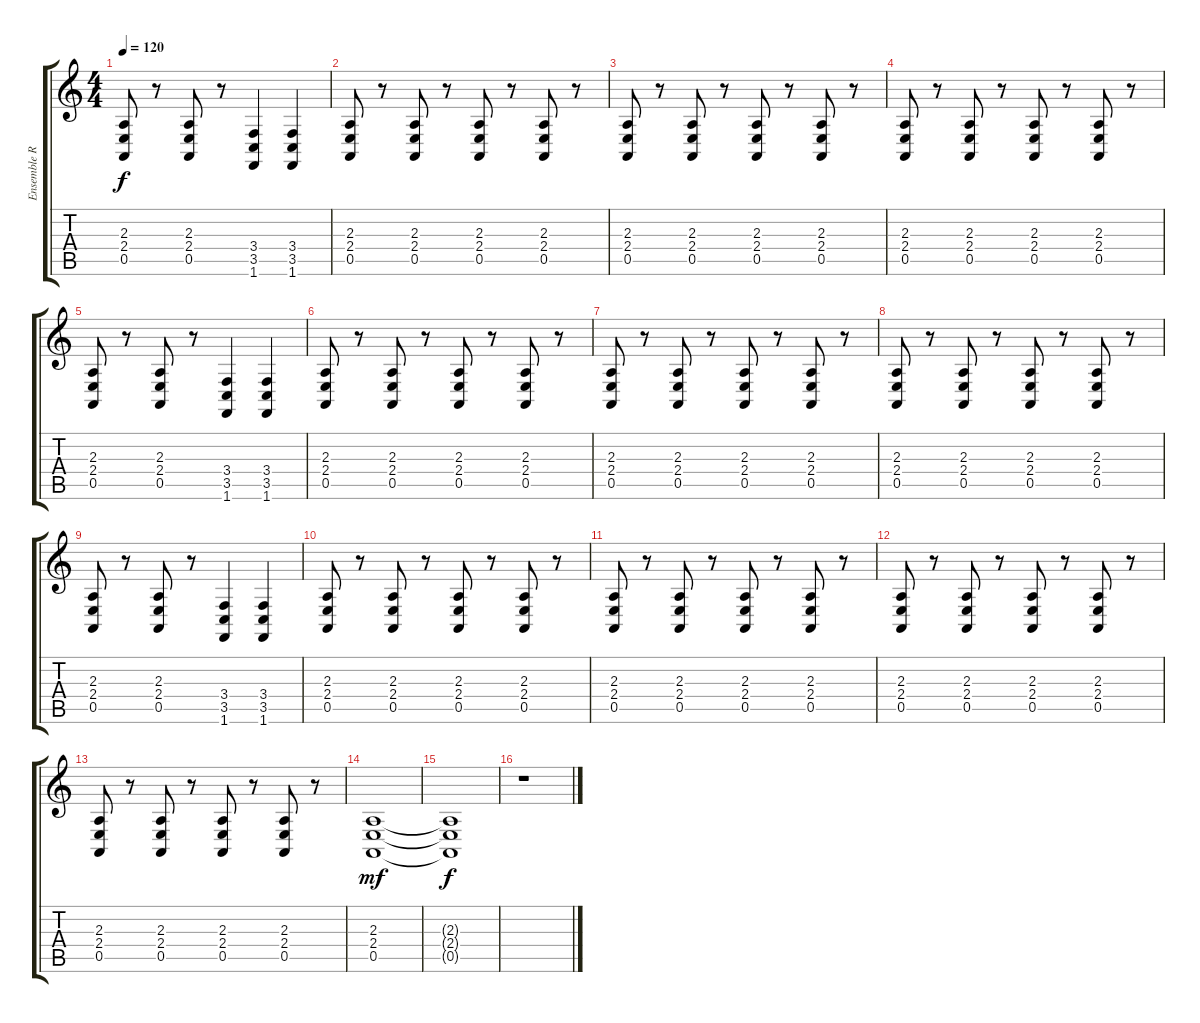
\track ("Ensemble Rythmique" "Ensemble R") {instrument stringensemble1}
\staff {score tabs}
\tuning (E4 B3 G3 D3 A2 E2) {hide}
\ts (4 4)
\tempo 120
\clef g2
\ks c
(2.3 2.4 0.5).8{dy f} r.8 (2.3 2.4 0.5).8 r.8 (3.4 3.5 1.6).4 (3.4 3.5 1.6).4 |
(2.3 2.4 0.5).8 r.8 (2.3 2.4 0.5).8 r.8 (2.3 2.4 0.5).8 r.8 (2.3 2.4 0.5).8 r.8 |
(2.3 2.4 0.5).8 r.8 (2.3 2.4 0.5).8 r.8 (2.3 2.4 0.5).8 r.8 (2.3 2.4 0.5).8 r.8 |
(2.3 2.4 0.5).8 r.8 (2.3 2.4 0.5).8 r.8 (2.3 2.4 0.5).8 r.8 (2.3 2.4 0.5).8 r.8 |
(2.3 2.4 0.5).8 r.8 (2.3 2.4 0.5).8 r.8 (3.4 3.5 1.6).4 (3.4 3.5 1.6).4 |
(2.3 2.4 0.5).8 r.8 (2.3 2.4 0.5).8 r.8 (2.3 2.4 0.5).8 r.8 (2.3 2.4 0.5).8 r.8 |
(2.3 2.4 0.5).8 r.8 (2.3 2.4 0.5).8 r.8 (2.3 2.4 0.5).8 r.8 (2.3 2.4 0.5).8 r.8 |
(2.3 2.4 0.5).8 r.8 (2.3 2.4 0.5).8 r.8 (2.3 2.4 0.5).8 r.8 (2.3 2.4 0.5).8 r.8 |
(2.3 2.4 0.5).8 r.8 (2.3 2.4 0.5).8 r.8 (3.4 3.5 1.6).4 (3.4 3.5 1.6).4 |
(2.3 2.4 0.5).8 r.8 (2.3 2.4 0.5).8 r.8 (2.3 2.4 0.5).8 r.8 (2.3 2.4 0.5).8 r.8 |
(2.3 2.4 0.5).8 r.8 (2.3 2.4 0.5).8 r.8 (2.3 2.4 0.5).8 r.8 (2.3 2.4 0.5).8 r.8 |
(2.3 2.4 0.5).8 r.8 (2.3 2.4 0.5).8 r.8 (2.3 2.4 0.5).8 r.8 (2.3 2.4 0.5).8 r.8 |
(2.3 2.4 0.5).8 r.8 (2.3 2.4 0.5).8 r.8 (2.3 2.4 0.5).8 r.8 (2.3 2.4 0.5).8 r.8 |
(2.3 2.4 0.5).1{dy mf} |
(2.3{t} 2.4{t} 0.5{t}).1{dy f} |
r.1
